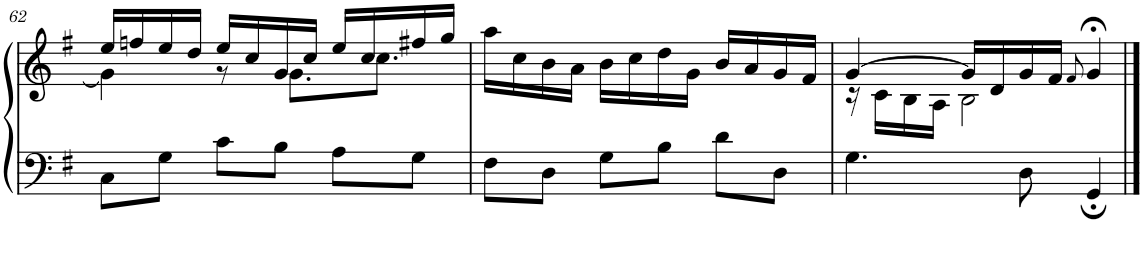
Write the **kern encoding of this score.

**kern	**kern
*part1	*part1
*staff2	*staff1
*I"Harp	*
*I'Hp	*
!!LO:PB:g=z
*clefF4	*clefG2
*k[f#]	*k[f#]
*M3/4	*M3/4
=62	=62
*	*^
8C\L	16ee/LL	4g\]
.	16ffn/	.
8G\J	16ee/	.
.	16dd/JJ	.
8c\L	16ee/LL	8r
.	16cc/	.
8B\J	16g/	8.g\L
.	16cc/JJ	.
8A\L	16ee/LL	.
.	16cc/	8.cc\J
8G\J	16ff#X/	.
.	16gg/JJ	.
*	*v	*v
=63	=63
8F#\L	16aa\LL
.	16cc\
8D\J	16b\
.	16a\JJ
8G\L	16b\LL
.	16cc\
8B\J	16dd\
.	16g\JJ
8d\L	16b/LL
.	16a/
8D\J	16g/
.	16f#/JJ
=64	=64
*	*^
4.G\	[4g/	16r
.	.	16c\LL
.	.	16B\
.	.	16A\JJ
.	16g/LL]	2B\
.	16d/	.
8D\	16g/	.
.	16f#/JJ	.
.	8qf#/	.
4GG;/	4g;</	.
*	*v	*v
==	==
*-	*-
